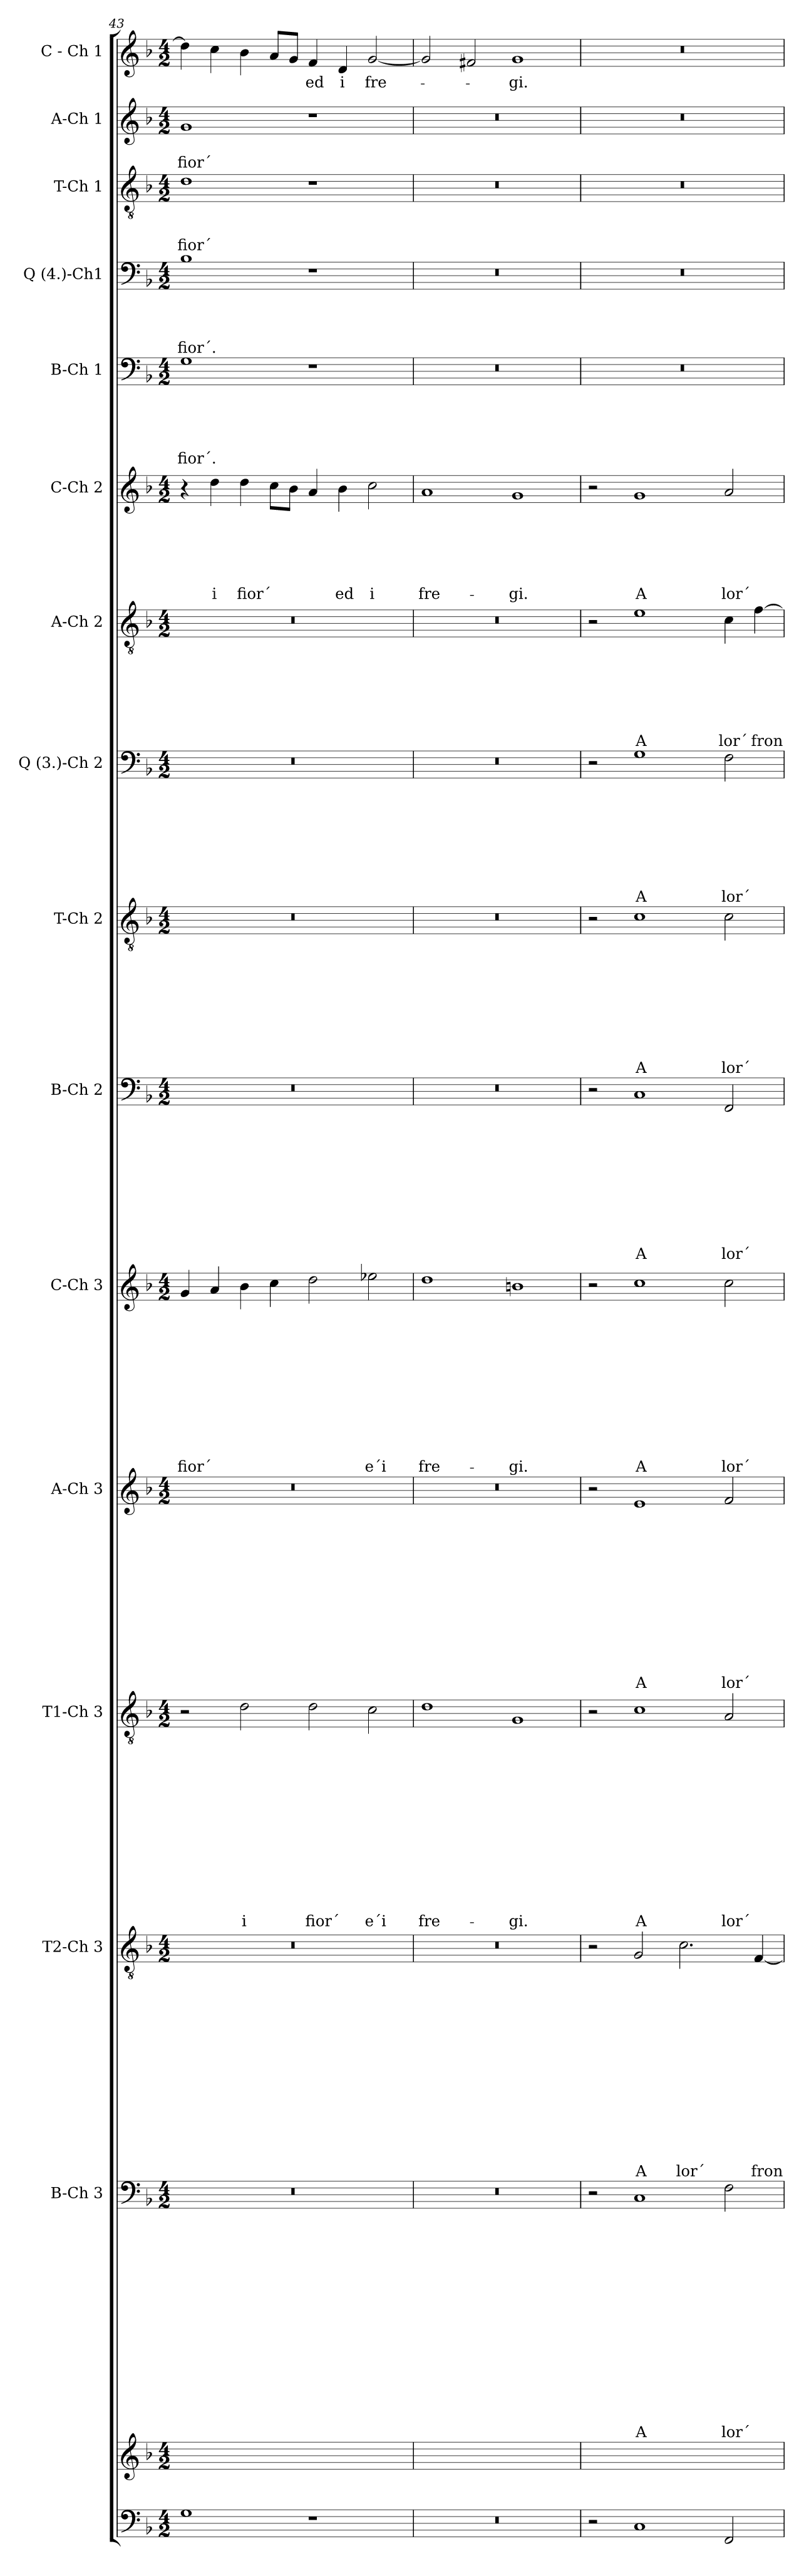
**kern	**kern	**kern	**text	**text	**text	**text	**text	**text	**text	**text	**text	**text	**text	**text	**text	**text	**text	**kern	**text	**text	**text	**text	**text	**text	**text	**text	**text	**text	**text	**text	**text	**text	**kern	**text	**text	**text	**text	**text	**text	**text	**text	**text	**text	**text	**text	**text	**kern	**text	**text	**text	**text	**text	**text	**text	**text	**text	**text	**text	**text	**kern	**text	**text	**text	**text	**text	**text	**text	**text	**text	**text	**text	**kern	**text	**text	**text	**text	**text	**text	**text	**text	**text	**text	**kern	**text	**text	**text	**text	**text	**text	**text	**text	**text	**kern	**text	**text	**text	**text	**text	**text	**text	**text	**kern	**text	**text	**text	**text	**text	**text	**text	**kern	**text	**text	**text	**text	**text	**text	**kern	**text	**text	**text	**text	**text	**kern	**text	**text	**text	**text	**kern	**text	**text	**text	**kern	**text	**text	**kern	**text
*part16	*part16	*part15	*part15	*part15	*part15	*part15	*part15	*part15	*part15	*part15	*part15	*part15	*part15	*part15	*part15	*part15	*part15	*part14	*part14	*part14	*part14	*part14	*part14	*part14	*part14	*part14	*part14	*part14	*part14	*part14	*part14	*part14	*part13	*part13	*part13	*part13	*part13	*part13	*part13	*part13	*part13	*part13	*part13	*part13	*part13	*part13	*part12	*part12	*part12	*part12	*part12	*part12	*part12	*part12	*part12	*part12	*part12	*part12	*part12	*part11	*part11	*part11	*part11	*part11	*part11	*part11	*part11	*part11	*part11	*part11	*part11	*part10	*part10	*part10	*part10	*part10	*part10	*part10	*part10	*part10	*part10	*part10	*part9	*part9	*part9	*part9	*part9	*part9	*part9	*part9	*part9	*part9	*part8	*part8	*part8	*part8	*part8	*part8	*part8	*part8	*part8	*part7	*part7	*part7	*part7	*part7	*part7	*part7	*part7	*part6	*part6	*part6	*part6	*part6	*part6	*part6	*part5	*part5	*part5	*part5	*part5	*part5	*part4	*part4	*part4	*part4	*part4	*part3	*part3	*part3	*part3	*part2	*part2	*part2	*part1	*part1
*staff17	*staff16	*staff15	*staff15	*staff15	*staff15	*staff15	*staff15	*staff15	*staff15	*staff15	*staff15	*staff15	*staff15	*staff15	*staff15	*staff15	*staff15	*staff14	*staff14	*staff14	*staff14	*staff14	*staff14	*staff14	*staff14	*staff14	*staff14	*staff14	*staff14	*staff14	*staff14	*staff14	*staff13	*staff13	*staff13	*staff13	*staff13	*staff13	*staff13	*staff13	*staff13	*staff13	*staff13	*staff13	*staff13	*staff13	*staff12	*staff12	*staff12	*staff12	*staff12	*staff12	*staff12	*staff12	*staff12	*staff12	*staff12	*staff12	*staff12	*staff11	*staff11	*staff11	*staff11	*staff11	*staff11	*staff11	*staff11	*staff11	*staff11	*staff11	*staff11	*staff10	*staff10	*staff10	*staff10	*staff10	*staff10	*staff10	*staff10	*staff10	*staff10	*staff10	*staff9	*staff9	*staff9	*staff9	*staff9	*staff9	*staff9	*staff9	*staff9	*staff9	*staff8	*staff8	*staff8	*staff8	*staff8	*staff8	*staff8	*staff8	*staff8	*staff7	*staff7	*staff7	*staff7	*staff7	*staff7	*staff7	*staff7	*staff6	*staff6	*staff6	*staff6	*staff6	*staff6	*staff6	*staff5	*staff5	*staff5	*staff5	*staff5	*staff5	*staff4	*staff4	*staff4	*staff4	*staff4	*staff3	*staff3	*staff3	*staff3	*staff2	*staff2	*staff2	*staff1	*staff1
*	*	*I"B-Ch 3	*	*	*	*	*	*	*	*	*	*	*	*	*	*	*	*I"T2-Ch 3	*	*	*	*	*	*	*	*	*	*	*	*	*	*	*I"T1-Ch 3	*	*	*	*	*	*	*	*	*	*	*	*	*	*I"A-Ch 3	*	*	*	*	*	*	*	*	*	*	*	*	*I"C-Ch 3	*	*	*	*	*	*	*	*	*	*	*	*I"B-Ch 2	*	*	*	*	*	*	*	*	*	*	*I"T-Ch 2	*	*	*	*	*	*	*	*	*	*I"Q (3.)-Ch 2	*	*	*	*	*	*	*	*	*I"A-Ch 2	*	*	*	*	*	*	*	*I"C-Ch 2	*	*	*	*	*	*	*I"B-Ch 1	*	*	*	*	*	*I"Q (4.)-Ch1	*	*	*	*	*I"T-Ch 1	*	*	*	*I"A-Ch 1	*	*	*I"C - Ch 1	*
!!LO:PB:g=z
*clefF4	*clefG2	*clefF4	*	*	*	*	*	*	*	*	*	*	*	*	*	*	*	*clefGv2	*	*	*	*	*	*	*	*	*	*	*	*	*	*	*clefGv2	*	*	*	*	*	*	*	*	*	*	*	*	*	*clefG2	*	*	*	*	*	*	*	*	*	*	*	*	*clefG2	*	*	*	*	*	*	*	*	*	*	*	*clefF4	*	*	*	*	*	*	*	*	*	*	*clefGv2	*	*	*	*	*	*	*	*	*	*clefF4	*	*	*	*	*	*	*	*	*clefGv2	*	*	*	*	*	*	*	*clefG2	*	*	*	*	*	*	*clefF4	*	*	*	*	*	*clefF4	*	*	*	*	*clefGv2	*	*	*	*clefG2	*	*	*clefG2	*
*k[b-]	*k[b-]	*k[b-]	*	*	*	*	*	*	*	*	*	*	*	*	*	*	*	*k[b-]	*	*	*	*	*	*	*	*	*	*	*	*	*	*	*k[b-]	*	*	*	*	*	*	*	*	*	*	*	*	*	*k[b-]	*	*	*	*	*	*	*	*	*	*	*	*	*k[b-]	*	*	*	*	*	*	*	*	*	*	*	*k[b-]	*	*	*	*	*	*	*	*	*	*	*k[b-]	*	*	*	*	*	*	*	*	*	*k[b-]	*	*	*	*	*	*	*	*	*k[b-]	*	*	*	*	*	*	*	*k[b-]	*	*	*	*	*	*	*k[b-]	*	*	*	*	*	*k[b-]	*	*	*	*	*k[b-]	*	*	*	*k[b-]	*	*	*k[b-]	*
*F:	*F:	*F:	*	*	*	*	*	*	*	*	*	*	*	*	*	*	*	*F:	*	*	*	*	*	*	*	*	*	*	*	*	*	*	*F:	*	*	*	*	*	*	*	*	*	*	*	*	*	*F:	*	*	*	*	*	*	*	*	*	*	*	*	*F:	*	*	*	*	*	*	*	*	*	*	*	*F:	*	*	*	*	*	*	*	*	*	*	*F:	*	*	*	*	*	*	*	*	*	*F:	*	*	*	*	*	*	*	*	*F:	*	*	*	*	*	*	*	*F:	*	*	*	*	*	*	*F:	*	*	*	*	*	*F:	*	*	*	*	*F:	*	*	*	*F:	*	*	*F:	*
*M4/2	*M4/2	*M4/2	*	*	*	*	*	*	*	*	*	*	*	*	*	*	*	*M4/2	*	*	*	*	*	*	*	*	*	*	*	*	*	*	*M4/2	*	*	*	*	*	*	*	*	*	*	*	*	*	*M4/2	*	*	*	*	*	*	*	*	*	*	*	*	*M4/2	*	*	*	*	*	*	*	*	*	*	*	*M4/2	*	*	*	*	*	*	*	*	*	*	*M4/2	*	*	*	*	*	*	*	*	*	*M4/2	*	*	*	*	*	*	*	*	*M4/2	*	*	*	*	*	*	*	*M4/2	*	*	*	*	*	*	*M4/2	*	*	*	*	*	*M4/2	*	*	*	*	*M4/2	*	*	*	*M4/2	*	*	*M4/2	*
=43	=43	=43	=43	=43	=43	=43	=43	=43	=43	=43	=43	=43	=43	=43	=43	=43	=43	=43	=43	=43	=43	=43	=43	=43	=43	=43	=43	=43	=43	=43	=43	=43	=43	=43	=43	=43	=43	=43	=43	=43	=43	=43	=43	=43	=43	=43	=43	=43	=43	=43	=43	=43	=43	=43	=43	=43	=43	=43	=43	=43	=43	=43	=43	=43	=43	=43	=43	=43	=43	=43	=43	=43	=43	=43	=43	=43	=43	=43	=43	=43	=43	=43	=43	=43	=43	=43	=43	=43	=43	=43	=43	=43	=43	=43	=43	=43	=43	=43	=43	=43	=43	=43	=43	=43	=43	=43	=43	=43	=43	=43	=43	=43	=43	=43	=43	=43	=43	=43	=43	=43	=43	=43	=43	=43	=43	=43	=43	=43	=43	=43	=43	=43	=43	=43	=43	=43
!	!	!	!	!	!	!	!	!	!	!	!	!	!	!	!	!	!	!	!	!	!	!	!	!	!	!	!	!	!	!	!	!	!	!	!	!	!	!	!	!	!	!	!	!	!	!	!	!	!	!	!	!	!	!	!	!	!	!	!	!	!	!	!	!	!	!	!	!	!	!	!LO:LY:b	!	!	!	!	!	!	!	!	!	!	!	!	!	!	!	!	!	!	!	!	!	!	!	!	!	!	!	!	!	!	!	!	!	!	!	!	!	!	!	!	!	!	!	!	!	!	!	!	!	!	!LO:LY:b	!	!	!	!	!LO:LY:b	!	!	!	!LO:LY:b	!	!	!LO:LY:b	!	!
1G	0ryy	0r	.	.	.	.	.	.	.	.	.	.	.	.	.	.	.	0r	.	.	.	.	.	.	.	.	.	.	.	.	.	.	2r	.	.	.	.	.	.	.	.	.	.	.	.	.	0r	.	.	.	.	.	.	.	.	.	.	.	.	4g/	.	.	.	.	.	.	.	.	.	.	fior´	0r	.	.	.	.	.	.	.	.	.	.	0r	.	.	.	.	.	.	.	.	.	0r	.	.	.	.	.	.	.	.	0r	.	.	.	.	.	.	.	4r	.	.	.	.	.	.	1G	.	.	.	.	fior´.	1B-	.	.	.	fior´.	1d	.	.	fior´	1g	.	fior´	4dd\]	.
!	!	!	!	!	!	!	!	!	!	!	!	!	!	!	!	!	!	!	!	!	!	!	!	!	!	!	!	!	!	!	!	!	!	!	!	!	!	!	!	!	!	!	!	!	!	!	!	!	!	!	!	!	!	!	!	!	!	!	!	!	!	!	!	!	!	!	!	!	!	!	!	!	!	!	!	!	!	!	!	!	!	!	!	!	!	!	!	!	!	!	!	!	!	!	!	!	!	!	!	!	!	!	!	!	!	!	!	!	!	!	!	!	!	!	!	!LO:LY:b	!	!	!	!	!	!	!	!	!	!	!	!	!	!	!	!	!	!	!	!
.	.	.	.	.	.	.	.	.	.	.	.	.	.	.	.	.	.	.	.	.	.	.	.	.	.	.	.	.	.	.	.	.	.	.	.	.	.	.	.	.	.	.	.	.	.	.	.	.	.	.	.	.	.	.	.	.	.	.	.	4a/	.	.	.	.	.	.	.	.	.	.	.	.	.	.	.	.	.	.	.	.	.	.	.	.	.	.	.	.	.	.	.	.	.	.	.	.	.	.	.	.	.	.	.	.	.	.	.	.	.	4dd\	.	.	.	.	.	i	.	.	.	.	.	.	.	.	.	.	.	.	.	.	.	.	.	.	4cc\	.
!	!	!	!	!	!	!	!	!	!	!	!	!	!	!	!	!	!	!	!	!	!	!	!	!	!	!	!	!	!	!	!	!	!	!	!	!	!	!	!	!	!	!	!	!	!	!LO:LY:b	!	!	!	!	!	!	!	!	!	!	!	!	!	!	!	!	!	!	!	!	!	!	!	!	!	!	!	!	!	!	!	!	!	!	!	!	!	!	!	!	!	!	!	!	!	!	!	!	!	!	!	!	!	!	!	!	!	!	!	!	!	!	!	!	!	!	!	!	!	!LO:LY:b	!	!	!	!	!	!	!	!	!	!	!	!	!	!	!	!	!	!	!	!
.	.	.	.	.	.	.	.	.	.	.	.	.	.	.	.	.	.	.	.	.	.	.	.	.	.	.	.	.	.	.	.	.	2d\	.	.	.	.	.	.	.	.	.	.	.	.	i	.	.	.	.	.	.	.	.	.	.	.	.	.	4b-\	.	.	.	.	.	.	.	.	.	.	.	.	.	.	.	.	.	.	.	.	.	.	.	.	.	.	.	.	.	.	.	.	.	.	.	.	.	.	.	.	.	.	.	.	.	.	.	.	.	4dd\	.	.	.	.	.	fior´	.	.	.	.	.	.	.	.	.	.	.	.	.	.	.	.	.	.	4b-\	.
.	.	.	.	.	.	.	.	.	.	.	.	.	.	.	.	.	.	.	.	.	.	.	.	.	.	.	.	.	.	.	.	.	.	.	.	.	.	.	.	.	.	.	.	.	.	.	.	.	.	.	.	.	.	.	.	.	.	.	.	4cc\	.	.	.	.	.	.	.	.	.	.	.	.	.	.	.	.	.	.	.	.	.	.	.	.	.	.	.	.	.	.	.	.	.	.	.	.	.	.	.	.	.	.	.	.	.	.	.	.	.	8cc\L	.	.	.	.	.	.	.	.	.	.	.	.	.	.	.	.	.	.	.	.	.	.	.	.	8a/L	.
.	.	.	.	.	.	.	.	.	.	.	.	.	.	.	.	.	.	.	.	.	.	.	.	.	.	.	.	.	.	.	.	.	.	.	.	.	.	.	.	.	.	.	.	.	.	.	.	.	.	.	.	.	.	.	.	.	.	.	.	.	.	.	.	.	.	.	.	.	.	.	.	.	.	.	.	.	.	.	.	.	.	.	.	.	.	.	.	.	.	.	.	.	.	.	.	.	.	.	.	.	.	.	.	.	.	.	.	.	.	8b-\J	.	.	.	.	.	.	.	.	.	.	.	.	.	.	.	.	.	.	.	.	.	.	.	.	8g/J	.
!	!	!	!	!	!	!	!	!	!	!	!	!	!	!	!	!	!	!	!	!	!	!	!	!	!	!	!	!	!	!	!	!	!	!	!	!	!	!	!	!	!	!	!	!	!	!LO:LY:b	!	!	!	!	!	!	!	!	!	!	!	!	!	!	!	!	!	!	!	!	!	!	!	!	!	!	!	!	!	!	!	!	!	!	!	!	!	!	!	!	!	!	!	!	!	!	!	!	!	!	!	!	!	!	!	!	!	!	!	!	!	!	!	!	!	!	!	!	!	!	!	!	!	!	!	!	!	!	!	!	!	!	!	!	!	!	!	!	!	!LO:LY:b
1r	.	.	.	.	.	.	.	.	.	.	.	.	.	.	.	.	.	.	.	.	.	.	.	.	.	.	.	.	.	.	.	.	2d\	.	.	.	.	.	.	.	.	.	.	.	.	fior´	.	.	.	.	.	.	.	.	.	.	.	.	.	2dd\	.	.	.	.	.	.	.	.	.	.	.	.	.	.	.	.	.	.	.	.	.	.	.	.	.	.	.	.	.	.	.	.	.	.	.	.	.	.	.	.	.	.	.	.	.	.	.	.	.	4a/	.	.	.	.	.	.	1r	.	.	.	.	.	1r	.	.	.	.	1r	.	.	.	1r	.	.	4f/	ed
!	!	!	!	!	!	!	!	!	!	!	!	!	!	!	!	!	!	!	!	!	!	!	!	!	!	!	!	!	!	!	!	!	!	!	!	!	!	!	!	!	!	!	!	!	!	!	!	!	!	!	!	!	!	!	!	!	!	!	!	!	!	!	!	!	!	!	!	!	!	!	!	!	!	!	!	!	!	!	!	!	!	!	!	!	!	!	!	!	!	!	!	!	!	!	!	!	!	!	!	!	!	!	!	!	!	!	!	!	!	!	!	!	!	!	!	!LO:LY:b	!	!	!	!	!	!	!	!	!	!	!	!	!	!	!	!	!	!	!	!LO:LY:b
.	.	.	.	.	.	.	.	.	.	.	.	.	.	.	.	.	.	.	.	.	.	.	.	.	.	.	.	.	.	.	.	.	.	.	.	.	.	.	.	.	.	.	.	.	.	.	.	.	.	.	.	.	.	.	.	.	.	.	.	.	.	.	.	.	.	.	.	.	.	.	.	.	.	.	.	.	.	.	.	.	.	.	.	.	.	.	.	.	.	.	.	.	.	.	.	.	.	.	.	.	.	.	.	.	.	.	.	.	.	4b-\	.	.	.	.	.	ed	.	.	.	.	.	.	.	.	.	.	.	.	.	.	.	.	.	.	4d/	i
!	!	!	!	!	!	!	!	!	!	!	!	!	!	!	!	!	!	!	!	!	!	!	!	!	!	!	!	!	!	!	!	!	!	!	!	!	!	!	!	!	!	!	!	!	!	!LO:LY:b	!	!	!	!	!	!	!	!	!	!	!	!	!	!	!	!	!	!	!	!	!	!	!	!	!LO:LY:b	!	!	!	!	!	!	!	!	!	!	!	!	!	!	!	!	!	!	!	!	!	!	!	!	!	!	!	!	!	!	!	!	!	!	!	!	!	!	!	!	!	!	!	!	!LO:LY:b	!	!	!	!	!	!	!	!	!	!	!	!	!	!	!	!	!	!	!	!LO:LY:b
.	.	.	.	.	.	.	.	.	.	.	.	.	.	.	.	.	.	.	.	.	.	.	.	.	.	.	.	.	.	.	.	.	2c\	.	.	.	.	.	.	.	.	.	.	.	.	e´i	.	.	.	.	.	.	.	.	.	.	.	.	.	2ee-X\	.	.	.	.	.	.	.	.	.	.	e´i	.	.	.	.	.	.	.	.	.	.	.	.	.	.	.	.	.	.	.	.	.	.	.	.	.	.	.	.	.	.	.	.	.	.	.	.	.	.	2cc\	.	.	.	.	.	i	.	.	.	.	.	.	.	.	.	.	.	.	.	.	.	.	.	.	[2g/	fre-
=44	=44	=44	=44	=44	=44	=44	=44	=44	=44	=44	=44	=44	=44	=44	=44	=44	=44	=44	=44	=44	=44	=44	=44	=44	=44	=44	=44	=44	=44	=44	=44	=44	=44	=44	=44	=44	=44	=44	=44	=44	=44	=44	=44	=44	=44	=44	=44	=44	=44	=44	=44	=44	=44	=44	=44	=44	=44	=44	=44	=44	=44	=44	=44	=44	=44	=44	=44	=44	=44	=44	=44	=44	=44	=44	=44	=44	=44	=44	=44	=44	=44	=44	=44	=44	=44	=44	=44	=44	=44	=44	=44	=44	=44	=44	=44	=44	=44	=44	=44	=44	=44	=44	=44	=44	=44	=44	=44	=44	=44	=44	=44	=44	=44	=44	=44	=44	=44	=44	=44	=44	=44	=44	=44	=44	=44	=44	=44	=44	=44	=44	=44	=44	=44	=44	=44	=44
!	!	!	!	!	!	!	!	!	!	!	!	!	!	!	!	!	!	!	!	!	!	!	!	!	!	!	!	!	!	!	!	!	!	!	!	!	!	!	!	!	!	!	!	!	!	!LO:LY:b	!	!	!	!	!	!	!	!	!	!	!	!	!	!	!	!	!	!	!	!	!	!	!	!	!LO:LY:b	!	!	!	!	!	!	!	!	!	!	!	!	!	!	!	!	!	!	!	!	!	!	!	!	!	!	!	!	!	!	!	!	!	!	!	!	!	!	!	!	!	!	!	!	!LO:LY:b	!	!	!	!	!	!	!	!	!	!	!	!	!	!	!	!	!	!	!	!
0r	0ryy	0r	.	.	.	.	.	.	.	.	.	.	.	.	.	.	.	0r	.	.	.	.	.	.	.	.	.	.	.	.	.	.	1d	.	.	.	.	.	.	.	.	.	.	.	.	fre-	0r	.	.	.	.	.	.	.	.	.	.	.	.	1dd	.	.	.	.	.	.	.	.	.	.	fre-	0r	.	.	.	.	.	.	.	.	.	.	0r	.	.	.	.	.	.	.	.	.	0r	.	.	.	.	.	.	.	.	0r	.	.	.	.	.	.	.	1a	.	.	.	.	.	fre-	0r	.	.	.	.	.	0r	.	.	.	.	0r	.	.	.	0r	.	.	2g/]	.
.	.	.	.	.	.	.	.	.	.	.	.	.	.	.	.	.	.	.	.	.	.	.	.	.	.	.	.	.	.	.	.	.	.	.	.	.	.	.	.	.	.	.	.	.	.	.	.	.	.	.	.	.	.	.	.	.	.	.	.	.	.	.	.	.	.	.	.	.	.	.	.	.	.	.	.	.	.	.	.	.	.	.	.	.	.	.	.	.	.	.	.	.	.	.	.	.	.	.	.	.	.	.	.	.	.	.	.	.	.	.	.	.	.	.	.	.	.	.	.	.	.	.	.	.	.	.	.	.	.	.	.	.	.	.	2f#X/	.
!	!	!	!	!	!	!	!	!	!	!	!	!	!	!	!	!	!	!	!	!	!	!	!	!	!	!	!	!	!	!	!	!	!	!	!	!	!	!	!	!	!	!	!	!	!	!LO:LY:b	!	!	!	!	!	!	!	!	!	!	!	!	!	!	!	!	!	!	!	!	!	!	!	!	!LO:LY:b	!	!	!	!	!	!	!	!	!	!	!	!	!	!	!	!	!	!	!	!	!	!	!	!	!	!	!	!	!	!	!	!	!	!	!	!	!	!	!	!	!	!	!	!	!LO:LY:b	!	!	!	!	!	!	!	!	!	!	!	!	!	!	!	!	!	!	!	!LO:LY:b
.	.	.	.	.	.	.	.	.	.	.	.	.	.	.	.	.	.	.	.	.	.	.	.	.	.	.	.	.	.	.	.	.	1G	.	.	.	.	.	.	.	.	.	.	.	.	-gi.	.	.	.	.	.	.	.	.	.	.	.	.	.	1bn	.	.	.	.	.	.	.	.	.	.	-gi.	.	.	.	.	.	.	.	.	.	.	.	.	.	.	.	.	.	.	.	.	.	.	.	.	.	.	.	.	.	.	.	.	.	.	.	.	.	.	1g	.	.	.	.	.	-gi.	.	.	.	.	.	.	.	.	.	.	.	.	.	.	.	.	.	.	1g	-gi.
=45	=45	=45	=45	=45	=45	=45	=45	=45	=45	=45	=45	=45	=45	=45	=45	=45	=45	=45	=45	=45	=45	=45	=45	=45	=45	=45	=45	=45	=45	=45	=45	=45	=45	=45	=45	=45	=45	=45	=45	=45	=45	=45	=45	=45	=45	=45	=45	=45	=45	=45	=45	=45	=45	=45	=45	=45	=45	=45	=45	=45	=45	=45	=45	=45	=45	=45	=45	=45	=45	=45	=45	=45	=45	=45	=45	=45	=45	=45	=45	=45	=45	=45	=45	=45	=45	=45	=45	=45	=45	=45	=45	=45	=45	=45	=45	=45	=45	=45	=45	=45	=45	=45	=45	=45	=45	=45	=45	=45	=45	=45	=45	=45	=45	=45	=45	=45	=45	=45	=45	=45	=45	=45	=45	=45	=45	=45	=45	=45	=45	=45	=45	=45	=45	=45	=45	=45
2r	0ryy	2r	.	.	.	.	.	.	.	.	.	.	.	.	.	.	.	2r	.	.	.	.	.	.	.	.	.	.	.	.	.	.	2r	.	.	.	.	.	.	.	.	.	.	.	.	.	2r	.	.	.	.	.	.	.	.	.	.	.	.	2r	.	.	.	.	.	.	.	.	.	.	.	2r	.	.	.	.	.	.	.	.	.	.	2r	.	.	.	.	.	.	.	.	.	2r	.	.	.	.	.	.	.	.	2r	.	.	.	.	.	.	.	2r	.	.	.	.	.	.	0r	.	.	.	.	.	0r	.	.	.	.	0r	.	.	.	0r	.	.	0r	.
!	!	!	!	!	!	!	!	!	!	!	!	!	!	!	!	!	!LO:LY:b	!	!	!	!	!	!	!	!	!	!	!	!	!	!	!LO:LY:b	!	!	!	!	!	!	!	!	!	!	!	!	!	!LO:LY:b	!	!	!	!	!	!	!	!	!	!	!	!	!LO:LY:b	!	!	!	!	!	!	!	!	!	!	!	!LO:LY:b	!	!	!	!	!	!	!	!	!	!	!LO:LY:b	!	!	!	!	!	!	!	!	!	!LO:LY:b	!	!	!	!	!	!	!	!	!LO:LY:b	!	!	!	!	!	!	!	!LO:LY:b	!	!	!	!	!	!	!LO:LY:b	!	!	!	!	!	!	!	!	!	!	!	!	!	!	!	!	!	!	!	!
1C	.	1C	.	.	.	.	.	.	.	.	.	.	.	.	.	.	A	2G/	.	.	.	.	.	.	.	.	.	.	.	.	.	A	1c	.	.	.	.	.	.	.	.	.	.	.	.	A	1e	.	.	.	.	.	.	.	.	.	.	.	A	1cc	.	.	.	.	.	.	.	.	.	.	A	1C	.	.	.	.	.	.	.	.	.	A	1c	.	.	.	.	.	.	.	.	A	1G	.	.	.	.	.	.	.	A	1e	.	.	.	.	.	.	A	1g	.	.	.	.	.	A	.	.	.	.	.	.	.	.	.	.	.	.	.	.	.	.	.	.	.	.
!	!	!	!	!	!	!	!	!	!	!	!	!	!	!	!	!	!	!	!	!	!	!	!	!	!	!	!	!	!	!	!	!LO:LY:b	!	!	!	!	!	!	!	!	!	!	!	!	!	!	!	!	!	!	!	!	!	!	!	!	!	!	!	!	!	!	!	!	!	!	!	!	!	!	!	!	!	!	!	!	!	!	!	!	!	!	!	!	!	!	!	!	!	!	!	!	!	!	!	!	!	!	!	!	!	!	!	!	!	!	!	!	!	!	!	!	!	!	!	!	!	!	!	!	!	!	!	!	!	!	!	!	!	!	!	!	!	!	!	!
.	.	.	.	.	.	.	.	.	.	.	.	.	.	.	.	.	.	2.c\	.	.	.	.	.	.	.	.	.	.	.	.	.	lor´	.	.	.	.	.	.	.	.	.	.	.	.	.	.	.	.	.	.	.	.	.	.	.	.	.	.	.	.	.	.	.	.	.	.	.	.	.	.	.	.	.	.	.	.	.	.	.	.	.	.	.	.	.	.	.	.	.	.	.	.	.	.	.	.	.	.	.	.	.	.	.	.	.	.	.	.	.	.	.	.	.	.	.	.	.	.	.	.	.	.	.	.	.	.	.	.	.	.	.	.	.	.	.	.
!	!	!	!	!	!	!	!	!	!	!	!	!	!	!	!	!	!LO:LY:b	!	!	!	!	!	!	!	!	!	!	!	!	!	!	!	!	!	!	!	!	!	!	!	!	!	!	!	!	!LO:LY:b	!	!	!	!	!	!	!	!	!	!	!	!	!LO:LY:b	!	!	!	!	!	!	!	!	!	!	!	!LO:LY:b	!	!	!	!	!	!	!	!	!	!	!LO:LY:b	!	!	!	!	!	!	!	!	!	!LO:LY:b	!	!	!	!	!	!	!	!	!LO:LY:b	!	!	!	!	!	!	!	!LO:LY:b	!	!	!	!	!	!	!LO:LY:b	!	!	!	!	!	!	!	!	!	!	!	!	!	!	!	!	!	!	!	!
2FF/	.	2F\	.	.	.	.	.	.	.	.	.	.	.	.	.	.	lor´	.	.	.	.	.	.	.	.	.	.	.	.	.	.	.	2A/	.	.	.	.	.	.	.	.	.	.	.	.	lor´	2f/	.	.	.	.	.	.	.	.	.	.	.	lor´	2cc\	.	.	.	.	.	.	.	.	.	.	lor´	2FF/	.	.	.	.	.	.	.	.	.	lor´	2c\	.	.	.	.	.	.	.	.	lor´	2F\	.	.	.	.	.	.	.	lor´	4c\	.	.	.	.	.	.	lor´	2a/	.	.	.	.	.	lor´	.	.	.	.	.	.	.	.	.	.	.	.	.	.	.	.	.	.	.	.
!	!	!	!	!	!	!	!	!	!	!	!	!	!	!	!	!	!	!	!	!	!	!	!	!	!	!	!	!	!	!	!	!LO:LY:b	!	!	!	!	!	!	!	!	!	!	!	!	!	!	!	!	!	!	!	!	!	!	!	!	!	!	!	!	!	!	!	!	!	!	!	!	!	!	!	!	!	!	!	!	!	!	!	!	!	!	!	!	!	!	!	!	!	!	!	!	!	!	!	!	!	!	!	!	!	!	!	!	!	!	!	!	!LO:LY:b	!	!	!	!	!	!	!	!	!	!	!	!	!	!	!	!	!	!	!	!	!	!	!	!	!	!	!
.	.	.	.	.	.	.	.	.	.	.	.	.	.	.	.	.	.	[4F/	.	.	.	.	.	.	.	.	.	.	.	.	.	fron-	.	.	.	.	.	.	.	.	.	.	.	.	.	.	.	.	.	.	.	.	.	.	.	.	.	.	.	.	.	.	.	.	.	.	.	.	.	.	.	.	.	.	.	.	.	.	.	.	.	.	.	.	.	.	.	.	.	.	.	.	.	.	.	.	.	.	.	.	.	[4f\	.	.	.	.	.	.	fron-	.	.	.	.	.	.	.	.	.	.	.	.	.	.	.	.	.	.	.	.	.	.	.	.	.	.	.
=	=	=	=	=	=	=	=	=	=	=	=	=	=	=	=	=	=	=	=	=	=	=	=	=	=	=	=	=	=	=	=	=	=	=	=	=	=	=	=	=	=	=	=	=	=	=	=	=	=	=	=	=	=	=	=	=	=	=	=	=	=	=	=	=	=	=	=	=	=	=	=	=	=	=	=	=	=	=	=	=	=	=	=	=	=	=	=	=	=	=	=	=	=	=	=	=	=	=	=	=	=	=	=	=	=	=	=	=	=	=	=	=	=	=	=	=	=	=	=	=	=	=	=	=	=	=	=	=	=	=	=	=	=	=	=	=
*-	*-	*-	*-	*-	*-	*-	*-	*-	*-	*-	*-	*-	*-	*-	*-	*-	*-	*-	*-	*-	*-	*-	*-	*-	*-	*-	*-	*-	*-	*-	*-	*-	*-	*-	*-	*-	*-	*-	*-	*-	*-	*-	*-	*-	*-	*-	*-	*-	*-	*-	*-	*-	*-	*-	*-	*-	*-	*-	*-	*-	*-	*-	*-	*-	*-	*-	*-	*-	*-	*-	*-	*-	*-	*-	*-	*-	*-	*-	*-	*-	*-	*-	*-	*-	*-	*-	*-	*-	*-	*-	*-	*-	*-	*-	*-	*-	*-	*-	*-	*-	*-	*-	*-	*-	*-	*-	*-	*-	*-	*-	*-	*-	*-	*-	*-	*-	*-	*-	*-	*-	*-	*-	*-	*-	*-	*-	*-	*-	*-	*-	*-	*-	*-	*-	*-	*-
